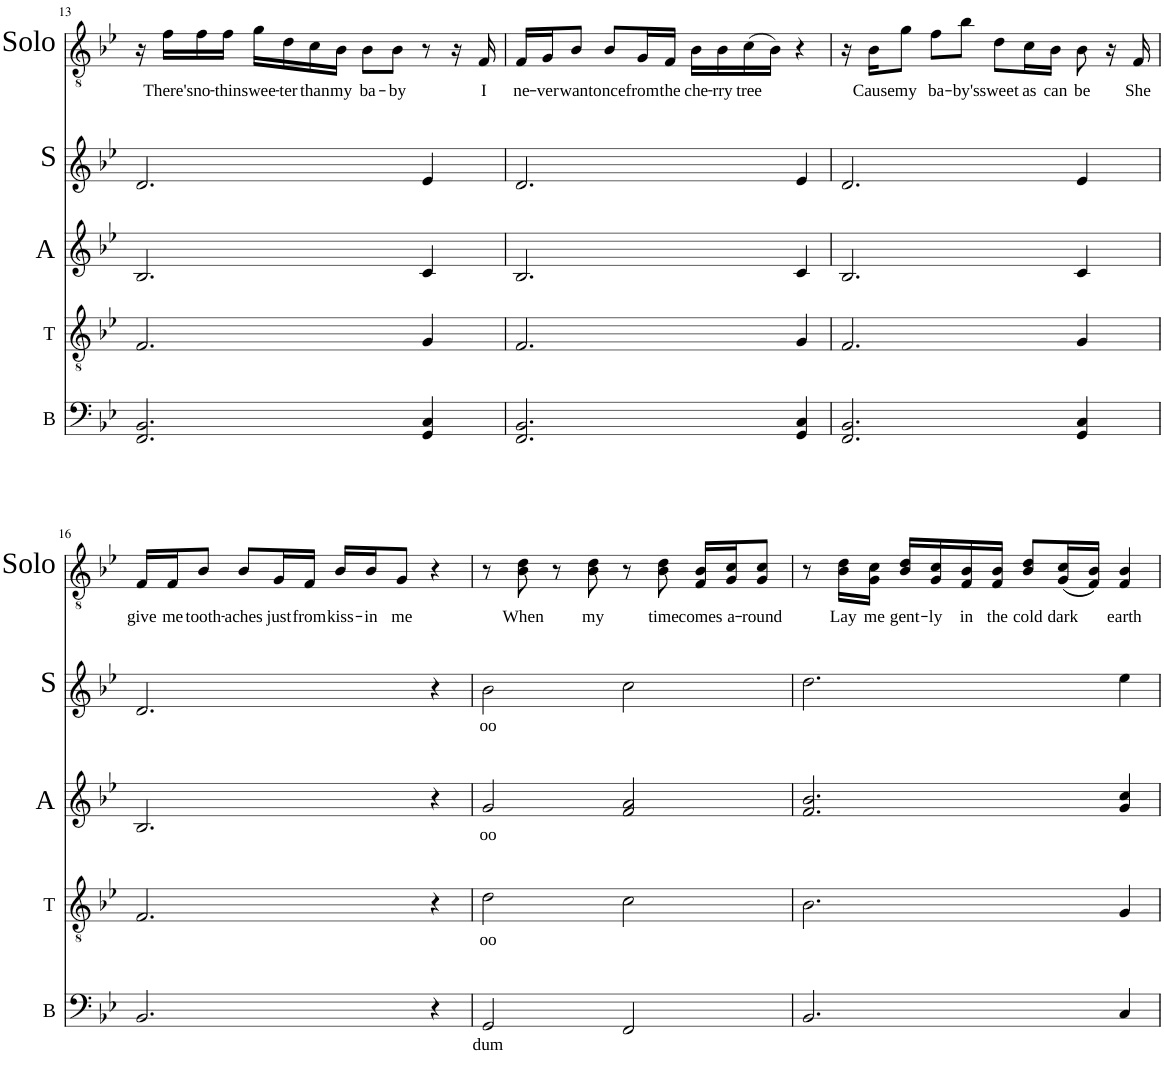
**kern	**text	**kern	**text	**kern	**text	**kern	**text	**kern	**text
*part5	*part5	*part4	*part4	*part3	*part3	*part2	*part2	*part1	*part1
*staff5	*staff5	*staff4	*staff4	*staff3	*staff3	*staff2	*staff2	*staff1	*staff1
*I"Bass	*	*I"Tenor	*	*I"Alto	*	*I"Soprano	*	*I"Solo	*
*I'B	*	*I'T	*	*I'A	*	*I'S	*	*I'Solo	*
!!LO:PB:g=z
*clefF4	*	*clefGv2	*	*clefG2	*	*clefG2	*	*clefGv2	*
*k[b-e-]	*	*k[b-e-]	*	*k[b-e-]	*	*k[b-e-]	*	*k[b-e-]	*
*M4/4	*	*M4/4	*	*M4/4	*	*M4/4	*	*M4/4	*
=13	=13	=13	=13	=13	=13	=13	=13	=13	=13
2.FF/ 2.BB-/	.	2.F/	.	2.B-/	.	2.d/	.	16r	.
!	!	!	!	!	!	!	!	!	!LO:LY:b
.	.	.	.	.	.	.	.	16f\LL	There's
!	!	!	!	!	!	!	!	!	!LO:LY:b
.	.	.	.	.	.	.	.	16f\	no-
!	!	!	!	!	!	!	!	!	!LO:LY:b
.	.	.	.	.	.	.	.	16f\JJ	-thin
!	!	!	!	!	!	!	!	!	!LO:LY:b
.	.	.	.	.	.	.	.	16g\LL	swee-
!	!	!	!	!	!	!	!	!	!LO:LY:b
.	.	.	.	.	.	.	.	16d\	-ter
!	!	!	!	!	!	!	!	!	!LO:LY:b
.	.	.	.	.	.	.	.	16c\	than
!	!	!	!	!	!	!	!	!	!LO:LY:b
.	.	.	.	.	.	.	.	16B-\JJ	my
!	!	!	!	!	!	!	!	!	!LO:LY:b
.	.	.	.	.	.	.	.	8B-\L	ba-
!	!	!	!	!	!	!	!	!	!LO:LY:b
.	.	.	.	.	.	.	.	8B-\J	-by
4GG/ 4C/	.	4G/	.	4c/	.	4e-/	.	8r	.
.	.	.	.	.	.	.	.	16r	.
!	!	!	!	!	!	!	!	!	!LO:LY:b
.	.	.	.	.	.	.	.	16F/	I
=14	=14	=14	=14	=14	=14	=14	=14	=14	=14
!	!	!	!	!	!	!	!	!	!LO:LY:b
2.FF/ 2.BB-/	.	2.F/	.	2.B-/	.	2.d/	.	16F/LL	ne-
!	!	!	!	!	!	!	!	!	!LO:LY:b
.	.	.	.	.	.	.	.	16G/J	-ver
!	!	!	!	!	!	!	!	!	!LO:LY:b
.	.	.	.	.	.	.	.	8B-/J	want
!	!	!	!	!	!	!	!	!	!LO:LY:b
.	.	.	.	.	.	.	.	8B-/L	once
!	!	!	!	!	!	!	!	!	!LO:LY:b
.	.	.	.	.	.	.	.	16G/L	from
!	!	!	!	!	!	!	!	!	!LO:LY:b
.	.	.	.	.	.	.	.	16F/JJ	the
!	!	!	!	!	!	!	!	!	!LO:LY:b
.	.	.	.	.	.	.	.	16B-\LL	che-
!	!	!	!	!	!	!	!	!	!LO:LY:b
.	.	.	.	.	.	.	.	16B-\	-rry
!	!	!	!	!	!	!	!	!	!LO:LY:b
.	.	.	.	.	.	.	.	(16c\	tree
.	.	.	.	.	.	.	.	16B-\JJ)	.
4GG/ 4C/	.	4G/	.	4c/	.	4e-/	.	4r	.
=15	=15	=15	=15	=15	=15	=15	=15	=15	=15
2.FF/ 2.BB-/	.	2.F/	.	2.B-/	.	2.d/	.	16r	.
!	!	!	!	!	!	!	!	!	!LO:LY:b
.	.	.	.	.	.	.	.	16B-\KL	Cause
!	!	!	!	!	!	!	!	!	!LO:LY:b
.	.	.	.	.	.	.	.	8g\J	my
!	!	!	!	!	!	!	!	!	!LO:LY:b
.	.	.	.	.	.	.	.	8f\L	ba-
!	!	!	!	!	!	!	!	!	!LO:LY:b
.	.	.	.	.	.	.	.	8b-\J	-by's
!	!	!	!	!	!	!	!	!	!LO:LY:b
.	.	.	.	.	.	.	.	8d\L	sweet
!	!	!	!	!	!	!	!	!	!LO:LY:b
.	.	.	.	.	.	.	.	16c\L	as
!	!	!	!	!	!	!	!	!	!LO:LY:b
.	.	.	.	.	.	.	.	16B-\JJ	can
!	!	!	!	!	!	!	!	!	!LO:LY:b
4GG/ 4C/	.	4G/	.	4c/	.	4e-/	.	8B-\	be
.	.	.	.	.	.	.	.	16r	.
!	!	!	!	!	!	!	!	!	!LO:LY:b
.	.	.	.	.	.	.	.	16F/	She
!!LO:LB:g=z
=16	=16	=16	=16	=16	=16	=16	=16	=16	=16
!	!	!	!	!	!	!	!	!	!LO:LY:b
2.BB-/	.	2.F/	.	2.B-/	.	2.d/	.	16F/LL	give
!	!	!	!	!	!	!	!	!	!LO:LY:b
.	.	.	.	.	.	.	.	16F/J	me
!	!	!	!	!	!	!	!	!	!LO:LY:b
.	.	.	.	.	.	.	.	8B-/J	tooth-
!	!	!	!	!	!	!	!	!	!LO:LY:b
.	.	.	.	.	.	.	.	8B-/L	-aches
!	!	!	!	!	!	!	!	!	!LO:LY:b
.	.	.	.	.	.	.	.	16G/L	just
!	!	!	!	!	!	!	!	!	!LO:LY:b
.	.	.	.	.	.	.	.	16F/JJ	from
!	!	!	!	!	!	!	!	!	!LO:LY:b
.	.	.	.	.	.	.	.	16B-/LL	kiss-
!	!	!	!	!	!	!	!	!	!LO:LY:b
.	.	.	.	.	.	.	.	16B-/J	-in
!	!	!	!	!	!	!	!	!	!LO:LY:b
.	.	.	.	.	.	.	.	8G/J	me
4r	.	4r	.	4r	.	4r	.	4r	.
=17	=17	=17	=17	=17	=17	=17	=17	=17	=17
!	!LO:LY:b	!	!LO:LY:b	!	!LO:LY:b	!	!LO:LY:b	!	!
2GG/	dum	2d\	oo	2g/	oo	2b-\	oo	8r	.
!	!	!	!	!	!	!	!	!	!LO:LY:b
.	.	.	.	.	.	.	.	8B-\ 8d\	When
.	.	.	.	.	.	.	.	8r	.
!	!	!	!	!	!	!	!	!	!LO:LY:b
.	.	.	.	.	.	.	.	8B-\ 8d\	my
2FF/	.	2c\	.	2f/ 2a/	.	2cc\	.	8r	.
!	!	!	!	!	!	!	!	!	!LO:LY:b
.	.	.	.	.	.	.	.	8B-\ 8d\	time
!	!	!	!	!	!	!	!	!	!LO:LY:b
.	.	.	.	.	.	.	.	16F/ 16B-/LL	comes
!	!	!	!	!	!	!	!	!	!LO:LY:b
.	.	.	.	.	.	.	.	16G/ 16c/J	a-
!	!	!	!	!	!	!	!	!	!LO:LY:b
.	.	.	.	.	.	.	.	8G/ 8c/J	-round
=18	=18	=18	=18	=18	=18	=18	=18	=18	=18
2.BB-/	.	2.B-\	.	2.f/ 2.b-/	.	2.dd\	.	8r	.
!	!	!	!	!	!	!	!	!	!LO:LY:b
.	.	.	.	.	.	.	.	16B-\ 16d\LL	Lay
!	!	!	!	!	!	!	!	!	!LO:LY:b
.	.	.	.	.	.	.	.	16G\ 16c\JJ	me
!	!	!	!	!	!	!	!	!	!LO:LY:b
.	.	.	.	.	.	.	.	16B-/ 16d/LL	gent-
!	!	!	!	!	!	!	!	!	!LO:LY:b
.	.	.	.	.	.	.	.	16G/ 16c/	-ly
!	!	!	!	!	!	!	!	!	!LO:LY:b
.	.	.	.	.	.	.	.	16F/ 16B-/	in
!	!	!	!	!	!	!	!	!	!LO:LY:b
.	.	.	.	.	.	.	.	16F/ 16B-/JJ	the
!	!	!	!	!	!	!	!	!	!LO:LY:b
.	.	.	.	.	.	.	.	8B-/ 8d/L	cold
!	!	!	!	!	!	!	!	!	!LO:LY:b
.	.	.	.	.	.	.	.	((16G/ 16c/L	dark
.	.	.	.	.	.	.	.	16F/ 16B-/JJ))	.
!	!	!	!	!	!	!	!	!	!LO:LY:b
4C/	.	4G/	.	4g/ 4cc/	.	4ee-\	.	4F/ 4B-/	earth
=	=	=	=	=	=	=	=	=	=
*-	*-	*-	*-	*-	*-	*-	*-	*-	*-
